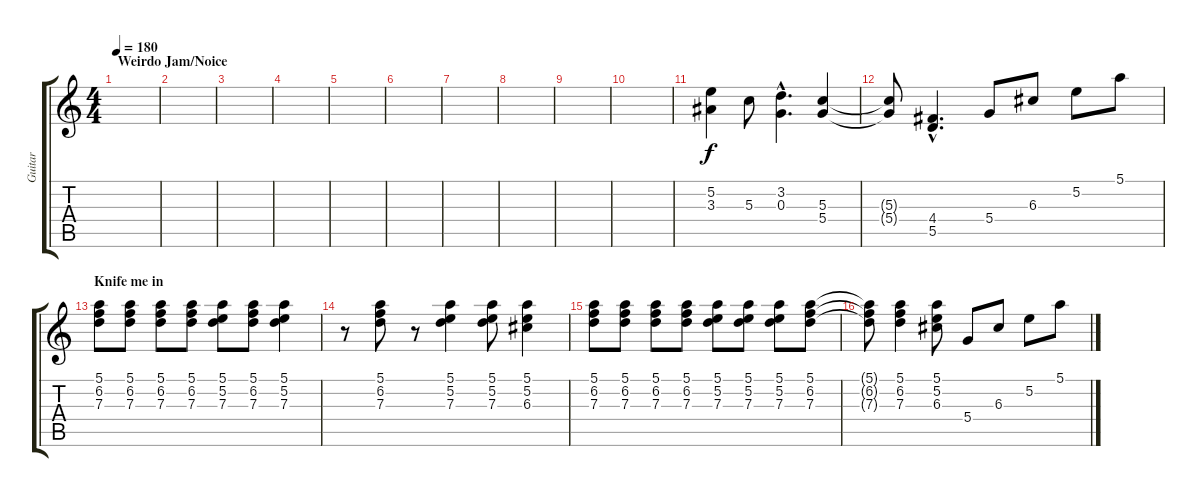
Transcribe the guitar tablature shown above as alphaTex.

\track ("Guitar" "Guitar") {instrument distortionguitar}
\staff {score tabs}
\tuning (E4 B3 G3 D3 A2 E2) {hide}
\ts (4 4)
\section ("" "Weirdo Jam/Noice")
\tempo 180
\clef g2
\ks c
|
|
|
|
|
|
|
|
|
|
(5.2 3.3).4 5.3.8 (3.2{hac} 0.3{hac}).4{d} (5.3 5.4).4 |
(5.3{t} 5.4{t}).8 (4.4{hac} 5.5{hac}).4{d} 5.4.8 6.3.8 5.2.8 5.1.8 |
\section ("" "Knife me in")
(5.1 6.2 7.3).8 (5.1 6.2 7.3).8 (5.1 6.2 7.3).8 (5.1 6.2 7.3).8 (5.1 5.2 7.3).8 (5.1 6.2 7.3).8 (5.1 5.2 7.3).4 |
r.8 (5.1 6.2 7.3).8 r.8 (5.1 5.2 7.3).4 (5.1 5.2 7.3).8 (5.1 5.2 6.3).4 |
(5.1 6.2 7.3).8 (5.1 6.2 7.3).8 (5.1 6.2 7.3).8 (5.1 6.2 7.3).8 (5.1 5.2 7.3).8 (5.1 5.2 7.3).8 (5.1 5.2 7.3).8 (5.1 6.2 7.3).8 |
(5.1{t} 6.2{t} 7.3{t}).8 (5.1 6.2 7.3).4 (5.1 5.2 6.3).8 5.4.8 6.3.8 5.2.8 5.1.8
